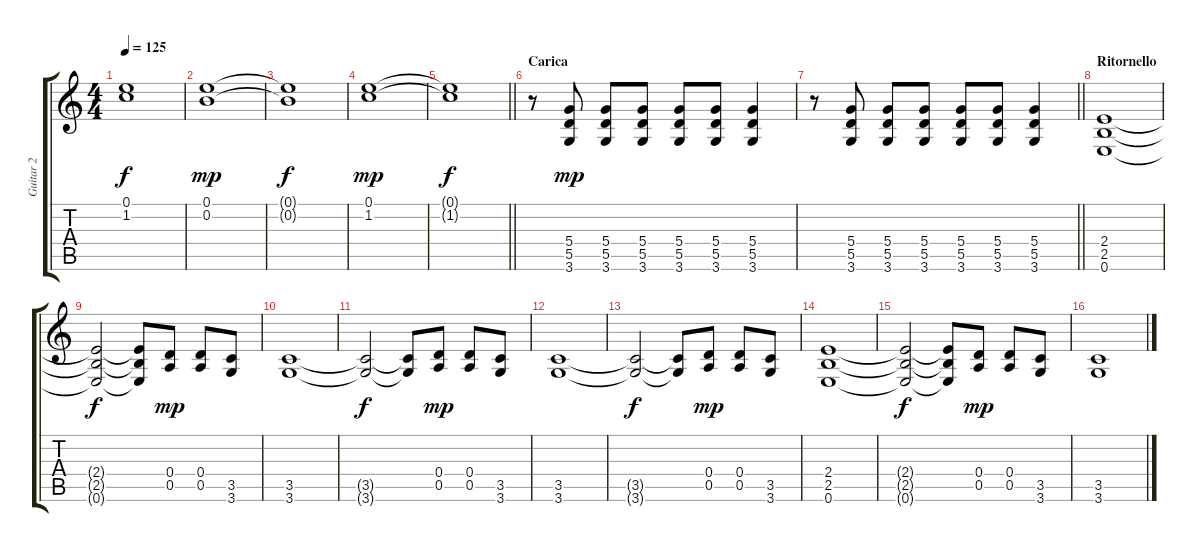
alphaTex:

\track ("Guitar 2" "Guitar 2") {instrument distortionguitar}
\staff {score tabs}
\tuning (E4 B3 G3 D3 A2 E2) {hide}
\ts (4 4)
\tempo 125
\clef g2
\ks c
(0.1{t} 1.2{t}).1{dy f} |
(0.1 0.2).1{dy mp} |
(0.1{t} 0.2{t}).1{dy f} |
(0.1 1.2).1{dy mp} |
\barLineRight lightlight
(0.1{t} 1.2{t}).1{dy f} |
\section ("" "Carica")
r.8 (5.4 5.5 3.6).8{dy mp} (5.4 5.5 3.6).8 (5.4 5.5 3.6).8 (5.4 5.5 3.6).8 (5.4 5.5 3.6).8 (5.4 5.5 3.6).4 |
\barLineRight lightlight
r.8 (5.4 5.5 3.6).8 (5.4 5.5 3.6).8 (5.4 5.5 3.6).8 (5.4 5.5 3.6).8 (5.4 5.5 3.6).8 (5.4 5.5 3.6).4 |
\section ("" "Ritornello")
(2.4 2.5 0.6).1 |
(2.4{t} 2.5{t} 0.6{t}).2{dy f} (2.4{t} 2.5{t} 0.6{t}).8 (0.4 0.5).8{dy mp} (0.4 0.5).8 (3.5 3.6).8 |
(3.5 3.6).1 |
(3.5{t} 3.6{t}).2{dy f} (3.5{t} 3.6{t}).8 (0.4 0.5).8{dy mp} (0.4 0.5).8 (3.5 3.6).8 |
(3.5 3.6).1 |
(3.5{t} 3.6{t}).2{dy f} (3.5{t} 3.6{t}).8 (0.4 0.5).8{dy mp} (0.4 0.5).8 (3.5 3.6).8 |
(2.4 2.5 0.6).1 |
(2.4{t} 2.5{t} 0.6{t}).2{dy f} (2.4{t} 2.5{t} 0.6{t}).8 (0.4 0.5).8{dy mp} (0.4 0.5).8 (3.5 3.6).8 |
(3.5 3.6).1
